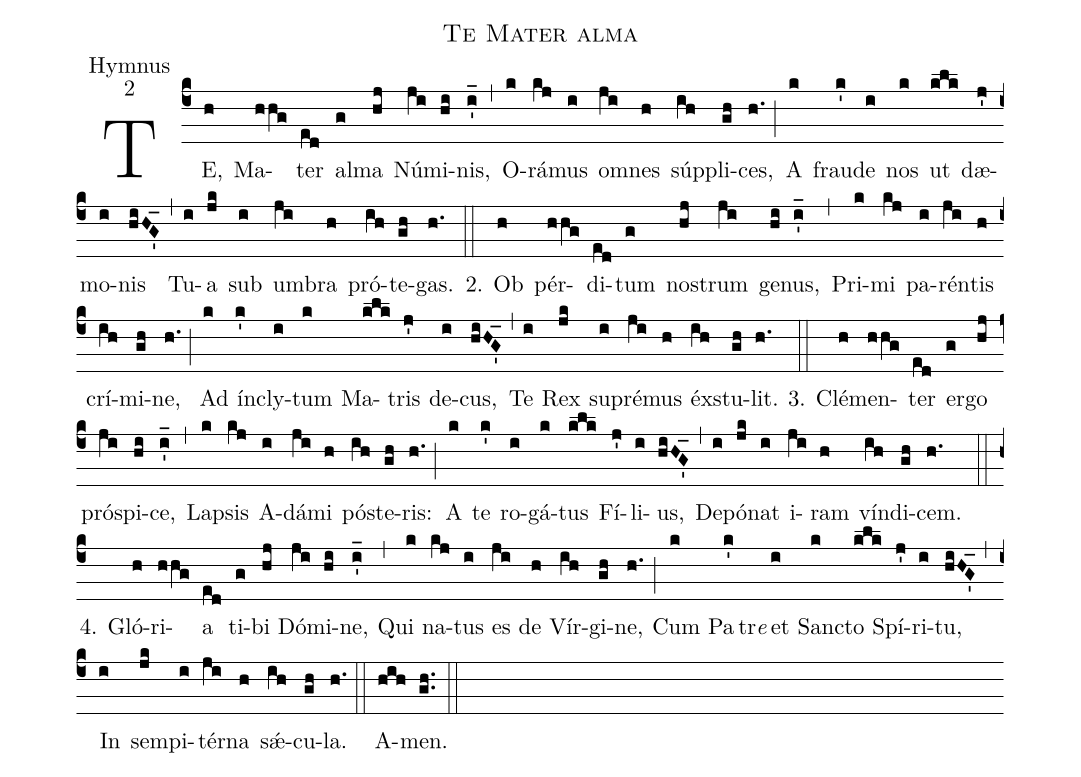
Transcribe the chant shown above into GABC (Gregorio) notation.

name:Te Mater alma;
office-part:Hymnus;
mode:2;
%%
(c4)TE,(h) Ma(hhg)ter(ed) al(g)ma(hj) Nú(ji)mi(hi)nis,(i'_) (,)
O(k)rá(kj)mus(i) om(ji)nes(h) súp(ih)pli(gh)ces,(h.) (;)
A(k) frau(k')de(i) nos(k) ut(klk) dæ(j')mo(i)nis(hiHG'_) (,)
Tu(i)a(jk) sub(i) um(ji)bra(h) pró(ih)te(gh)gas.(h.) (::)


2. Ob(h) pér(hhg)di(ed)tum(g) no(hj)strum(ji) ge(hi)nus,(i'_) (,)
Pri(k)mi(kj) pa(i)rén(ji)tis(h) crí(ih)mi(gh)ne,(h.) (;)
Ad(k) ín(k')cly(i)tum(k) Ma(klk)tris(j') de(i)cus,(hiHG'_) (,)
Te(i) Rex(jk) su(i)pré(ji)mus(h) éx(ih)stu(gh)lit.(h.) (::)

3. Clé(h)men(hhg)ter(ed) er(g)go(hj) pró(ji)spi(hi)ce,(i'_) (,)
La(k)psis(kj) A(i)dá(ji)mi(h) pó(ih)ste(gh)ris:(h.) (;)
A(k) te(k') ro(i)gá(k)tus(klk) Fí(j')li(i)us,(hiHG'_) (,)
De(i)pó(jk)nat(i) i(ji)ram(h) vín(ih)di(gh)cem.(h.) (::)

4. Gló(h)ri(hhg)a(ed) ti(g)bi(hj) Dó(ji)mi(hi)ne,(i'_) (,)
Qui(k) na(kj)tus(i) es(ji) de(h) Vír(ih)gi(gh)ne,(h.) (;)
Cum(k) Pa(k')tr<i>e</i>() et(i) San(k)cto(klk) Spí(j')ri(i)tu,(hiHG'_) (,)
In(i) sem(jk)pi(i)tér(ji)na(h) sǽ(ih)cu(gh)la.(h.) (::)
A(hih)men.(gh..) (::)
